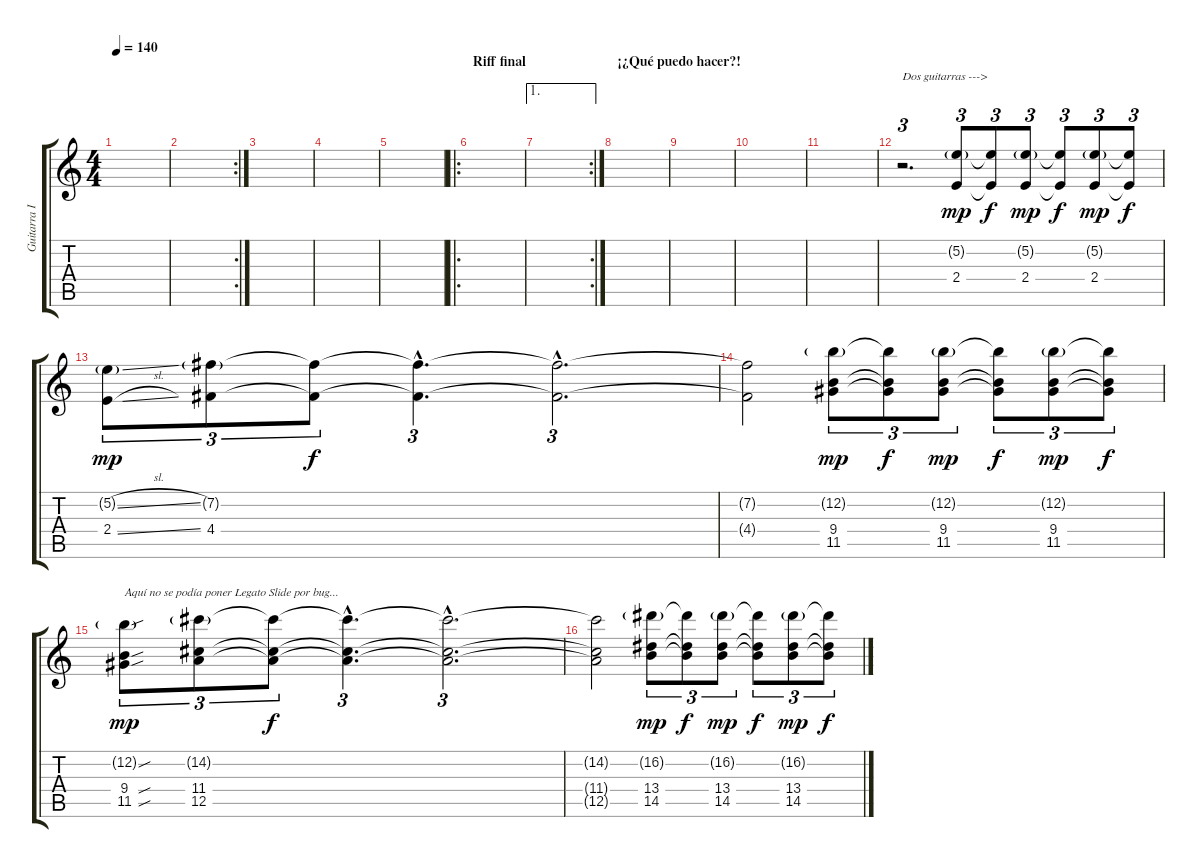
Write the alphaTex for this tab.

\track ("Guitarra III y IV" "Guitarra I") {instrument distortionguitar}
\staff {score tabs}
\tuning (E4 B3 G3 D3 A2 E2) {hide}
\ts (4 4)
\tempo 140
\clef g2
\ks c
|
\rc 2
|
|
|
|
\ro
\section ("" "Riff final")
|
\ae 1
\rc 2
|
\section ("" "¡¿Qué puedo hacer?!")
|
|
|
|
r.2{d tu (3 2) txt "Dos guitarras --->" volume 16 instrument distortionguitar} (5.2{g} 2.4).8{tu (3 2) dy mp} (5.2{t} 2.4{t}).8{tu (3 2) dy f} (5.2{g} 2.4).8{tu (3 2) dy mp} (5.2{t} 2.4{t}).8{tu (3 2) dy f} (5.2{g} 2.4).8{tu (3 2) dy mp} (5.2{t} 2.4{t}).8{tu (3 2) dy f} |
(5.2{sl g} 2.4{sl}).8{tu (3 2) dy mp} (7.2{g} 4.4).8{tu (3 2)} (7.2{t} 4.4{t}).8{tu (3 2) dy f} (7.2{hac t} 4.4{hac t}).4{d tu (3 2)} (7.2{hac t} 4.4{hac t}).2{d tu (3 2)} |
(7.2{t} 4.4{t}).2 (12.2{g} 9.4 11.5).8{tu (3 2) dy mp} (12.2{t} 9.4{t} 11.5{t}).8{tu (3 2) dy f} (12.2{g} 9.4 11.5).8{tu (3 2) dy mp} (12.2{t} 9.4{t} 11.5{t}).8{tu (3 2) dy f} (12.2{g} 9.4 11.5).8{tu (3 2) dy mp} (12.2{t} 9.4{t} 11.5{t}).8{tu (3 2) dy f} |
(12.2{sou g} 9.4{sou} 11.5{sou}).8{tu (3 2) txt "Aquí no se podía poner Legato Slide por bug..." dy mp} (14.2{g} 11.4 12.5).8{tu (3 2)} (14.2{t} 11.4{t} 12.5{t}).8{tu (3 2) dy f} (14.2{hac t} 11.4{hac t} 12.5{hac t}).4{d tu (3 2)} (14.2{hac t} 11.4{hac t} 12.5{hac t}).2{d tu (3 2)} |
(14.2{t} 11.4{t} 12.5{t}).2 (16.2{g} 13.4 14.5).8{tu (3 2) dy mp} (16.2{t} 13.4{t} 14.5{t}).8{tu (3 2) dy f} (16.2{g} 13.4 14.5).8{tu (3 2) dy mp} (16.2{t} 13.4{t} 14.5{t}).8{tu (3 2) dy f} (16.2{g} 13.4 14.5).8{tu (3 2) dy mp} (16.2{t} 13.4{t} 14.5{t}).8{tu (3 2) dy f}
